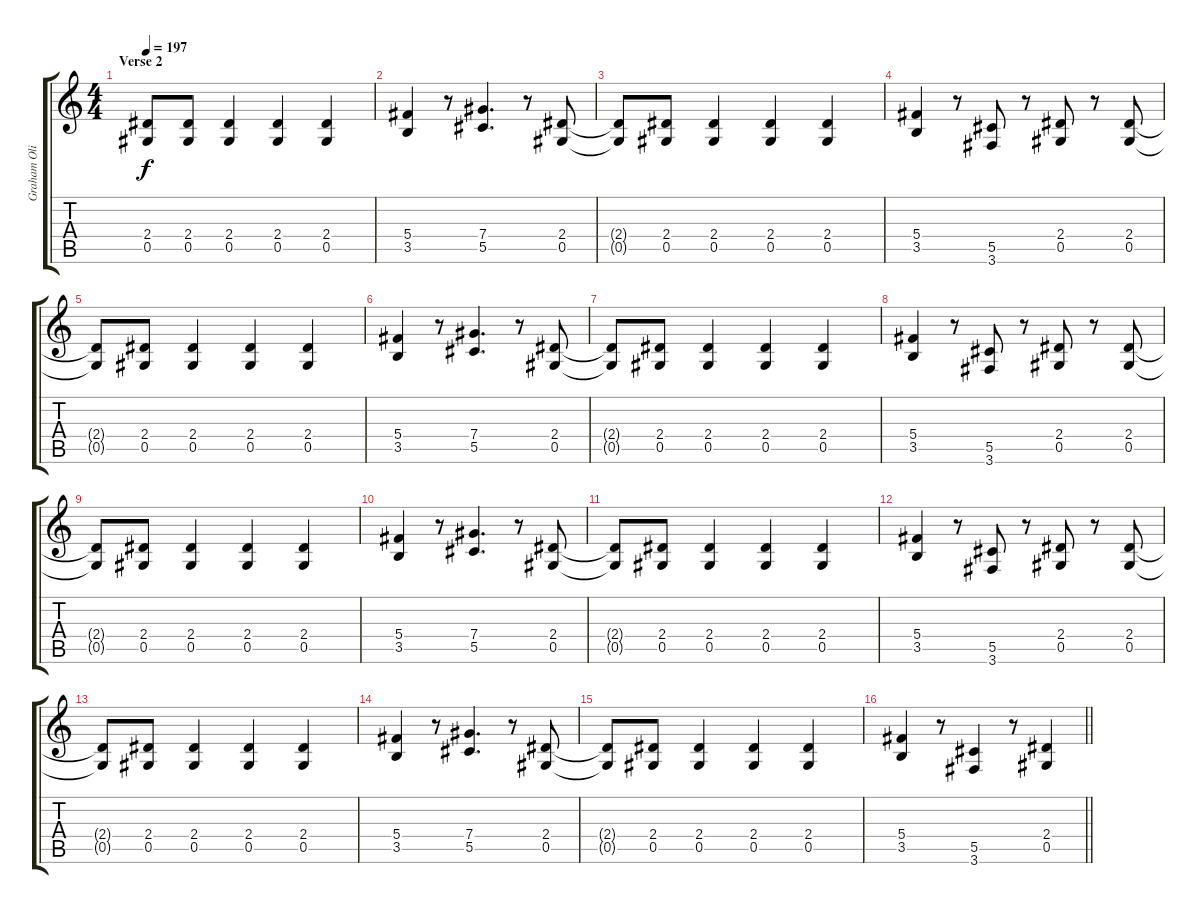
\track ("Graham Oliver" "Graham Oli") {instrument overdrivenguitar}
\staff {score tabs}
\tuning (Eb4 Bb3 Gb3 Db3 Ab2 Eb2) {hide}
\ts (4 4)
\section ("" "Verse 2")
\tempo 197
\clef g2
\ks c
(2.4{t} 0.5{t}).8{dy f} (2.4 0.5).8 (2.4 0.5).4 (2.4 0.5).4 (2.4 0.5).4 |
(5.4 3.5).4 r.8 (7.4 5.5).4{d} r.8 (2.4 0.5).8 |
(2.4{t} 0.5{t}).8 (2.4 0.5).8 (2.4 0.5).4 (2.4 0.5).4 (2.4 0.5).4 |
(5.4 3.5).4 r.8 (5.5 3.6).8 r.8 (2.4 0.5).8 r.8 (2.4 0.5).8 |
(2.4{t} 0.5{t}).8 (2.4 0.5).8 (2.4 0.5).4 (2.4 0.5).4 (2.4 0.5).4 |
(5.4 3.5).4 r.8 (7.4 5.5).4{d} r.8 (2.4 0.5).8 |
(2.4{t} 0.5{t}).8 (2.4 0.5).8 (2.4 0.5).4 (2.4 0.5).4 (2.4 0.5).4 |
(5.4 3.5).4 r.8 (5.5 3.6).8 r.8 (2.4 0.5).8 r.8 (2.4 0.5).8 |
(2.4{t} 0.5{t}).8 (2.4 0.5).8 (2.4 0.5).4 (2.4 0.5).4 (2.4 0.5).4 |
(5.4 3.5).4 r.8 (7.4 5.5).4{d} r.8 (2.4 0.5).8 |
(2.4{t} 0.5{t}).8 (2.4 0.5).8 (2.4 0.5).4 (2.4 0.5).4 (2.4 0.5).4 |
(5.4 3.5).4 r.8 (5.5 3.6).8 r.8 (2.4 0.5).8 r.8 (2.4 0.5).8 |
(2.4{t} 0.5{t}).8 (2.4 0.5).8 (2.4 0.5).4 (2.4 0.5).4 (2.4 0.5).4 |
(5.4 3.5).4 r.8 (7.4 5.5).4{d} r.8 (2.4 0.5).8 |
(2.4{t} 0.5{t}).8 (2.4 0.5).8 (2.4 0.5).4 (2.4 0.5).4 (2.4 0.5).4 |
\barLineRight lightlight
(5.4 3.5).4 r.8 (5.5 3.6).4 r.8 (2.4 0.5).4
